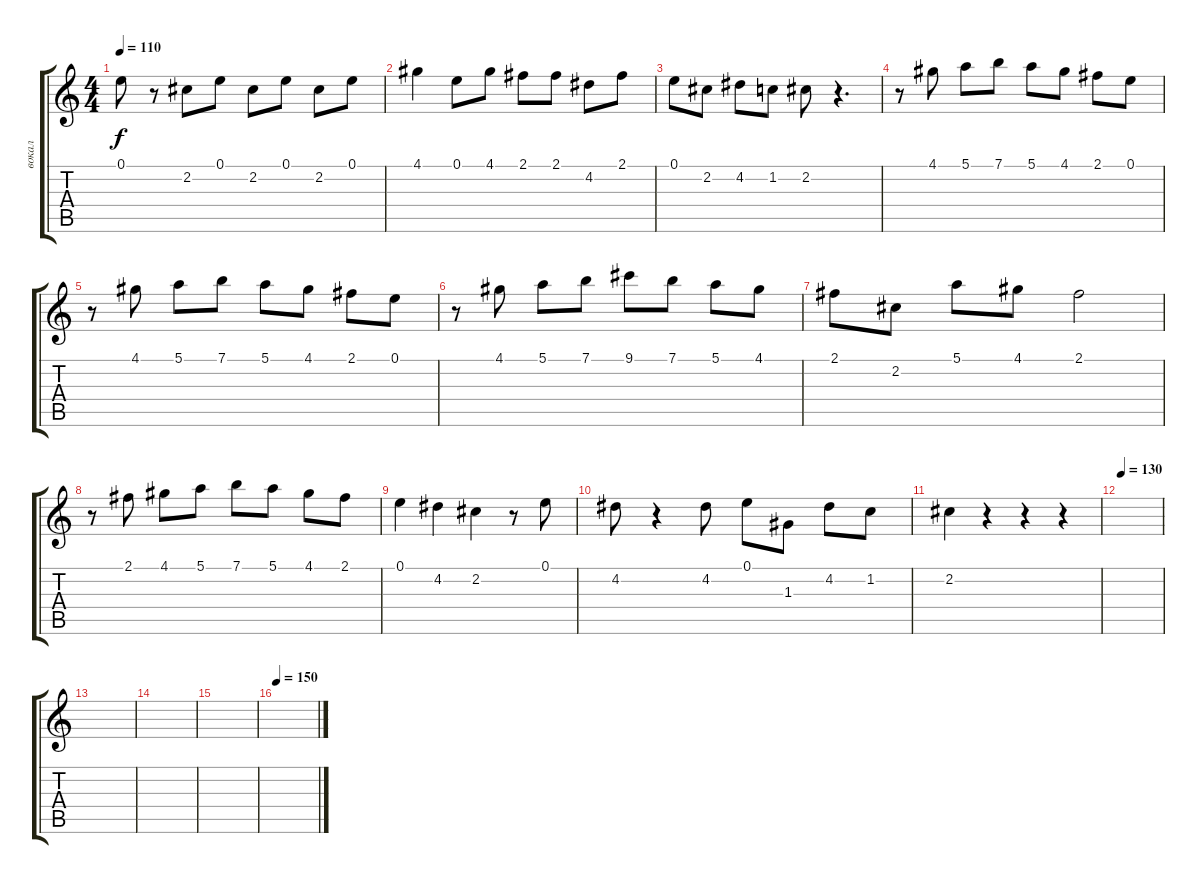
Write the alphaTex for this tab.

\track ("вокал" "вокал") {instrument acousticguitarsteel}
\staff {score tabs}
\tuning (E4 B3 G3 D3 A2 E2) {hide}
\ts (4 4)
\tempo 110
\clef g2
\ks c
0.1.8{dy f} r.8 2.2.8 0.1.8 2.2.8 0.1.8 2.2.8 0.1.8 |
4.1.4 0.1.8 4.1.8 2.1.8 2.1.8 4.2.8 2.1.8 |
0.1.8 2.2.8 4.2.8 1.2.8 2.2.8 r.4{d} |
r.8 4.1.8 5.1.8 7.1.8 5.1.8 4.1.8 2.1.8 0.1.8 |
r.8 4.1.8 5.1.8 7.1.8 5.1.8 4.1.8 2.1.8 0.1.8 |
r.8 4.1.8 5.1.8 7.1.8 9.1.8 7.1.8 5.1.8 4.1.8 |
2.1.8 2.2.8 5.1.8 4.1.8 2.1.2 |
r.8 2.1.8 4.1.8 5.1.8 7.1.8 5.1.8 4.1.8 2.1.8 |
0.1.4 4.2.4 2.2.4 r.8 0.1.8 |
4.2.8 r.4 4.2.8 0.1.8 1.3.8 4.2.8 1.2.8 |
2.2.4 r.4 r.4 r.4 |
\tempo (130 0.03125)
|
|
|
|
\tempo 150
